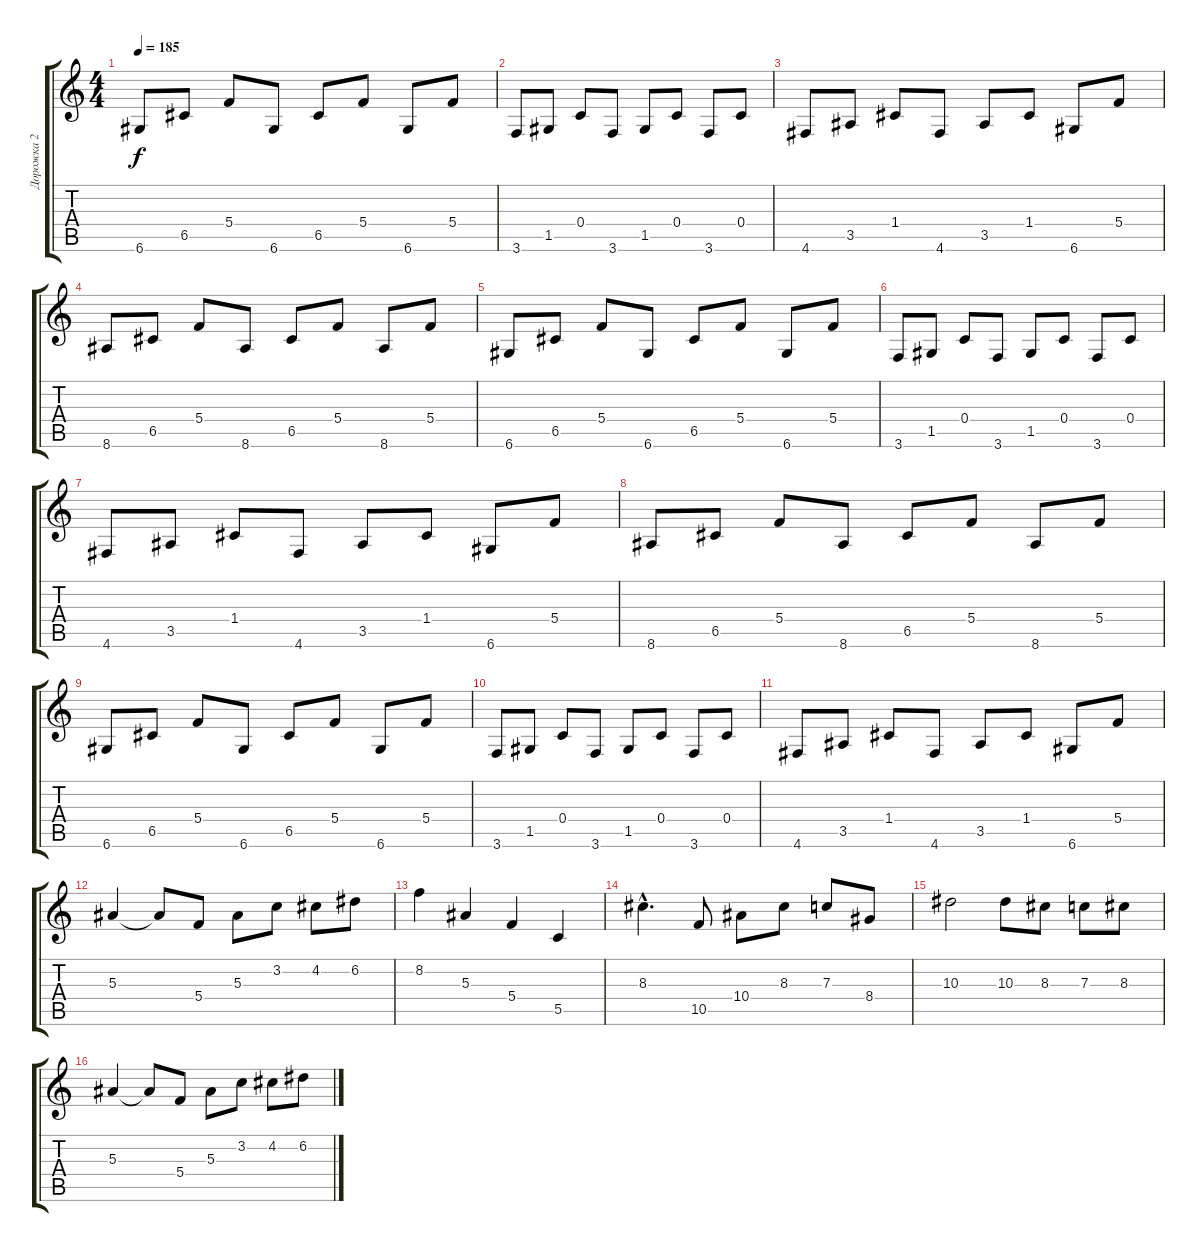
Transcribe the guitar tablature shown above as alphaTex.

\track ("Дорожка 2" "Дорожка 2") {instrument distortionguitar}
\staff {score tabs}
\tuning (D4 A3 F3 C3 G2 D2) {hide}
\ts (4 4)
\tempo 185
\clef g2
\ks c
6.6.8{dy f} 6.5.8 5.4.8 6.6.8 6.5.8 5.4.8 6.6.8 5.4.8 |
3.6.8 1.5.8 0.4.8 3.6.8 1.5.8 0.4.8 3.6.8 0.4.8 |
4.6.8 3.5.8 1.4.8 4.6.8 3.5.8 1.4.8 6.6.8 5.4.8 |
8.6.8 6.5.8 5.4.8 8.6.8 6.5.8 5.4.8 8.6.8 5.4.8 |
6.6.8 6.5.8 5.4.8 6.6.8 6.5.8 5.4.8 6.6.8 5.4.8 |
3.6.8 1.5.8 0.4.8 3.6.8 1.5.8 0.4.8 3.6.8 0.4.8 |
4.6.8 3.5.8 1.4.8 4.6.8 3.5.8 1.4.8 6.6.8 5.4.8 |
8.6.8 6.5.8 5.4.8 8.6.8 6.5.8 5.4.8 8.6.8 5.4.8 |
6.6.8 6.5.8 5.4.8 6.6.8 6.5.8 5.4.8 6.6.8 5.4.8 |
3.6.8 1.5.8 0.4.8 3.6.8 1.5.8 0.4.8 3.6.8 0.4.8 |
4.6.8 3.5.8 1.4.8 4.6.8 3.5.8 1.4.8 6.6.8 5.4.8 |
5.3.4 5.3{t}.8 5.4.8 5.3.8 3.2.8 4.2.8 6.2.8 |
8.2.4 5.3.4 5.4.4 5.5.4 |
8.3{hac}.4{d} 10.5.8 10.4.8 8.3.8 7.3.8 8.4.8 |
10.3.2 10.3.8 8.3.8 7.3.8 8.3.8 |
5.3.4 5.3{t}.8 5.4.8 5.3.8 3.2.8 4.2.8 6.2.8
